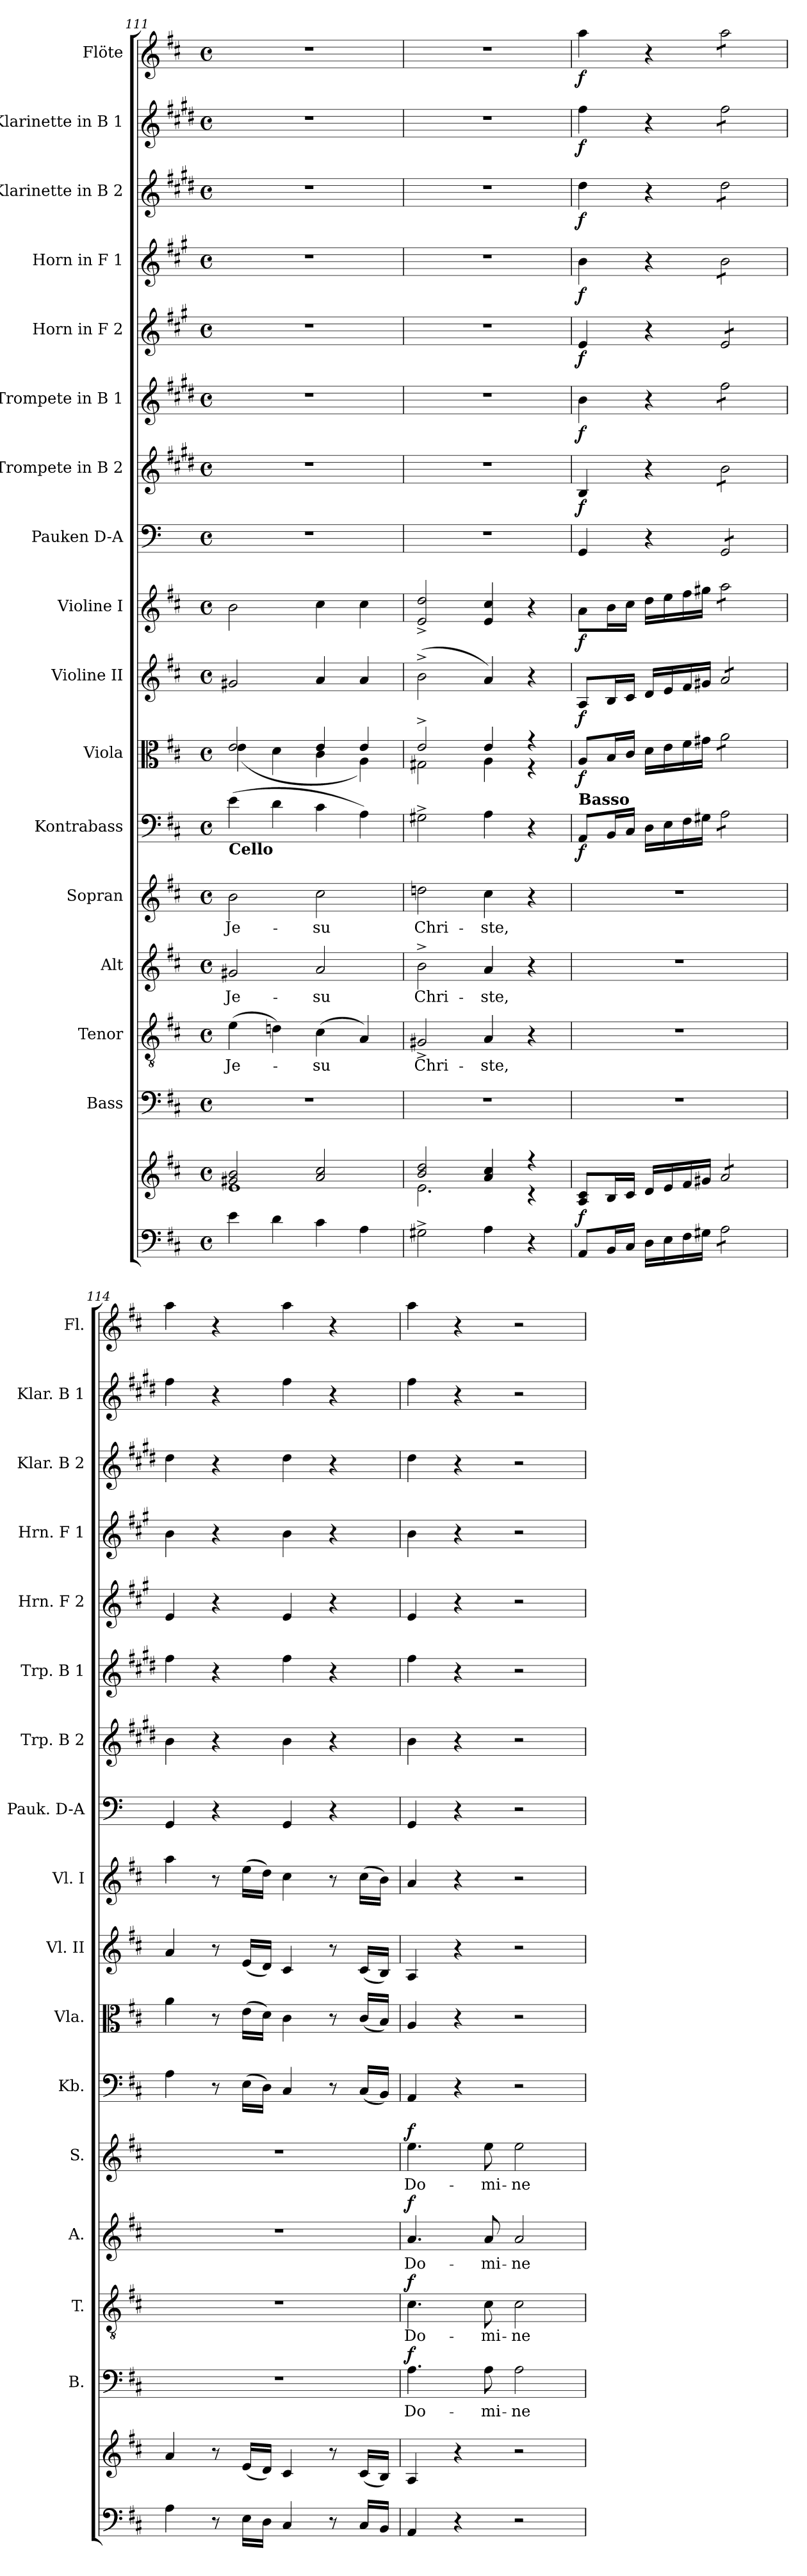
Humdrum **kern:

**kern	**kern	**dynam	**kern	**text	**dynam	**kern	**text	**dynam	**kern	**text	**dynam	**kern	**text	**dynam	**kern	**dynam	**kern	**dynam	**kern	**dynam	**kern	**dynam	**kern	**kern	**dynam	**kern	**dynam	**kern	**dynam	**kern	**dynam	**kern	**dynam	**kern	**dynam	**kern	**dynam
*part17	*part17	*part17	*part16	*part16	*part16	*part15	*part15	*part15	*part14	*part14	*part14	*part13	*part13	*part13	*part12	*part12	*part11	*part11	*part10	*part10	*part9	*part9	*part8	*part7	*part7	*part6	*part6	*part5	*part5	*part4	*part4	*part3	*part3	*part2	*part2	*part1	*part1
*staff18	*staff17	*staff17/18	*staff16	*staff16	*staff16	*staff15	*staff15	*staff15	*staff14	*staff14	*staff14	*staff13	*staff13	*staff13	*staff12	*staff12	*staff11	*staff11	*staff10	*staff10	*staff9	*staff9	*staff8	*staff7	*staff7	*staff6	*staff6	*staff5	*staff5	*staff4	*staff4	*staff3	*staff3	*staff2	*staff2	*staff1	*staff1
*	*	*	*I"Bass	*	*	*I"Tenor	*	*	*I"Alt	*	*	*I"Sopran	*	*	*I"Kontrabass	*	*I"Viola	*	*I"Violine II	*	*I"Violine I	*	*I"Pauken D-A	*I"Trompete in B 2	*	*I"Trompete in B 1	*	*I"Horn in F 2	*	*I"Horn in F 1	*	*I"Klarinette in B 2	*	*I"Klarinette in B 1	*	*I"Flöte	*
*	*	*	*I'B.	*	*	*I'T.	*	*	*I'A.	*	*	*I'S.	*	*	*I'Kb.	*	*I'Vla.	*	*I'Vl. II	*	*I'Vl. I	*	*I'Pauk. D-A	*I'Trp. B 2	*	*I'Trp. B 1	*	*I'Hrn. F 2	*	*I'Hrn. F 1	*	*I'Klar. B 2	*	*I'Klar. B 1	*	*I'Fl.	*
*clefF4	*clefG2	*	*clefF4	*	*	*clefGv2	*	*	*clefG2	*	*	*clefG2	*	*	*clefF4	*	*clefC3	*	*clefG2	*	*clefG2	*	*clefF4	*clefG2	*	*clefG2	*	*clefG2	*	*clefG2	*	*clefG2	*	*clefG2	*	*clefG2	*
*	*	*	*	*	*	*	*	*	*	*	*	*	*	*	*ITrd7c12	*	*	*	*	*	*	*	*ITrd-1c-2	*ITrd1c2	*	*ITrd1c2	*	*ITrd4c7	*	*ITrd4c7	*	*ITrd1c2	*	*ITrd1c2	*	*	*
*k[f#c#]	*k[f#c#]	*	*k[f#c#]	*	*	*k[f#c#]	*	*	*k[f#c#]	*	*	*k[f#c#]	*	*	*k[f#c#]	*	*k[f#c#]	*	*k[f#c#]	*	*k[f#c#]	*	*k[f#c#]	*k[f#c#]	*	*k[f#c#]	*	*k[f#c#]	*	*k[f#c#]	*	*k[f#c#]	*	*k[f#c#]	*	*k[f#c#]	*
*D:	*D:	*	*D:	*	*	*D:	*	*	*D:	*	*	*D:	*	*	*D:	*	*D:	*	*D:	*	*D:	*	*D:	*D:	*	*D:	*	*D:	*	*D:	*	*D:	*	*D:	*	*D:	*
*M4/4	*M4/4	*	*M4/4	*	*	*M4/4	*	*	*M4/4	*	*	*M4/4	*	*	*M4/4	*	*M4/4	*	*M4/4	*	*M4/4	*	*M4/4	*M4/4	*	*M4/4	*	*M4/4	*	*M4/4	*	*M4/4	*	*M4/4	*	*M4/4	*
*met(c)	*met(c)	*	*met(c)	*	*	*met(c)	*	*	*met(c)	*	*	*met(c)	*	*	*met(c)	*	*met(c)	*	*met(c)	*	*met(c)	*	*met(c)	*met(c)	*	*met(c)	*	*met(c)	*	*met(c)	*	*met(c)	*	*met(c)	*	*met(c)	*
=111	=111	=111	=111	=111	=111	=111	=111	=111	=111	=111	=111	=111	=111	=111	=111	=111	=111	=111	=111	=111	=111	=111	=111	=111	=111	=111	=111	=111	=111	=111	=111	=111	=111	=111	=111	=111	=111
*	*^	*	*	*	*	*	*	*	*	*	*	*	*	*	*	*	*	*	*	*	*	*	*	*	*	*	*	*	*	*	*	*	*	*	*	*	*
!	!	!	!	!	!	!	!	!	!	!	!	!	!	!	!	!LO:TX:b:B:t=Cello	!	!	!	!	!	!	!	!	!	!	!	!	!	!	!	!	!	!	!	!	!	!
!	!	!	!	!	!	!	!	!LO:LY:b	!	!	!LO:LY:b	!	!	!LO:LY:b	!	!	!	!	!	!	!	!	!	!	!	!	!	!	!	!	!	!	!	!	!	!	!	!
*	*	*	*	*	*	*	*	*	*	*	*	*	*	*	*	*	*	*^	*	*	*	*	*	*	*	*	*	*	*	*	*	*	*	*	*	*	*	*
4e\	2g#X/ 2b/	1e	.	1r	.	.	(>4e\	Je-	.	2g#X/	Je-	.	2b\	Je-	.	(>4E\	.	2e/	(<4e\	.	2g#X/	.	2b\	.	1r	1r	.	1r	.	1r	.	1r	.	1r	.	1r	.	1r	.
4d\	.	.	.	.	.	.	4dn\)	.	.	.	.	.	.	.	.	4D\	.	.	4d\	.	.	.	.	.	.	.	.	.	.	.	.	.	.	.	.	.	.	.	.
!	!	!	!	!	!	!	!	!LO:LY:b	!	!	!LO:LY:b	!	!	!LO:LY:b	!	!	!	!	!	!	!	!	!	!	!	!	!	!	!	!	!	!	!	!	!	!	!	!	!
4c#\	2a/ 2cc#/	.	.	.	.	.	(>4c#\	-su	.	2a/	-su	.	2cc#\	-su	.	4C#\	.	4e/	4c#\	.	4a/	.	4cc#\	.	.	.	.	.	.	.	.	.	.	.	.	.	.	.	.
4A\	.	.	.	.	.	.	4A/)	.	.	.	.	.	.	.	.	4AA\)	.	4e/	4A\)	.	4a/	.	4cc#\	.	.	.	.	.	.	.	.	.	.	.	.	.	.	.	.
!!LO:PB:g=z
=112	=112	=112	=112	=112	=112	=112	=112	=112	=112	=112	=112	=112	=112	=112	=112	=112	=112	=112	=112	=112	=112	=112	=112	=112	=112	=112	=112	=112	=112	=112	=112	=112	=112	=112	=112	=112	=112	=112	=112
!	!	!	!	!	!	!	!	!LO:LY:b	!	!	!LO:LY:b	!	!	!LO:LY:b	!	!	!	!	!	!	!	!	!	!	!	!	!	!	!	!	!	!	!	!	!	!	!	!	!
2G#X^>\	2b/ 2dd/	2.e\	.	1r	.	.	2G#X^>/	Chri-	.	2b^>\	Chri-	.	2ddn\	Chri-	.	2GG#X^>\	.	2e^>/	2G#X\	.	(>2b^>\	.	2e/^< 2dd/^<	.	1r	1r	.	1r	.	1r	.	1r	.	1r	.	1r	.	1r	.
!	!	!	!	!	!	!	!	!LO:LY:b	!	!	!LO:LY:b	!	!	!LO:LY:b	!	!	!	!	!	!	!	!	!	!	!	!	!	!	!	!	!	!	!	!	!	!	!	!	!
4A\	4a/ 4cc#/	.	.	.	.	.	4A/	-ste,	.	4a/	-ste,	.	4cc#\	-ste,	.	4AA\	.	4e/	4A\	.	4a/)	.	4e/ 4cc#/	.	.	.	.	.	.	.	.	.	.	.	.	.	.	.	.
4r	4r	4r	.	.	.	.	4r	.	.	4r	.	.	4r	.	.	4r	.	4r	4r	.	4r	.	4r	.	.	.	.	.	.	.	.	.	.	.	.	.	.	.	.
=113	=113	=113	=113	=113	=113	=113	=113	=113	=113	=113	=113	=113	=113	=113	=113	=113	=113	=113	=113	=113	=113	=113	=113	=113	=113	=113	=113	=113	=113	=113	=113	=113	=113	=113	=113	=113	=113	=113	=113
!	!	!	!	!	!	!	!	!	!	!	!	!	!	!	!	!LO:TX:a:B:t=Basso	!	!	!	!	!	!	!	!	!	!	!	!	!	!	!	!	!	!	!	!	!	!	!
!	!	!	!LO:DY:a=2	!	!	!	!	!	!	!	!	!	!	!	!	!	!LO:DY:b	!	!	!LO:DY:b	!	!LO:DY:b	!	!LO:DY:b	!	!	!LO:DY:b	!	!LO:DY:b	!	!LO:DY:b	!	!LO:DY:b	!	!LO:DY:b	!	!LO:DY:b	!	!LO:DY:b
*	*v	*v	*	*	*	*	*	*	*	*	*	*	*	*	*	*	*	*v	*v	*	*	*	*	*	*	*	*	*	*	*	*	*	*	*	*	*	*	*	*
8AA/L	8A/ 8c#/L	f	1r	.	.	1r	.	.	1r	.	.	1r	.	.	8AAA/L	f	8A/L	f	8A/L	f	8a\L	f	4AA/	4A/	f	4a\	f	4A/	f	4e\	f	4cc#\	f	4ee\	f	4aa\	f
16BB/L	16B/L	.	.	.	.	.	.	.	.	.	.	.	.	.	16BBB/L	.	16B/L	.	16B/L	.	16b\L	.	.	.	.	.	.	.	.	.	.	.	.	.	.	.	.
16C#/JJ	16c#/JJ	.	.	.	.	.	.	.	.	.	.	.	.	.	16CC#/JJ	.	16c#/JJ	.	16c#/JJ	.	16cc#\JJ	.	.	.	.	.	.	.	.	.	.	.	.	.	.	.	.
16D\LL	16d/LL	.	.	.	.	.	.	.	.	.	.	.	.	.	16DD\LL	.	16d\LL	.	16d/LL	.	16dd\LL	.	4r	4r	.	4r	.	4r	.	4r	.	4r	.	4r	.	4r	.
16E\	16e/	.	.	.	.	.	.	.	.	.	.	.	.	.	16EE\	.	16e\	.	16e/	.	16ee\	.	.	.	.	.	.	.	.	.	.	.	.	.	.	.	.
16F#\	16f#/	.	.	.	.	.	.	.	.	.	.	.	.	.	16FF#\	.	16f#\	.	16f#/	.	16ff#\	.	.	.	.	.	.	.	.	.	.	.	.	.	.	.	.
16G#X\JJ	16g#X/JJ	.	.	.	.	.	.	.	.	.	.	.	.	.	16GG#X\JJ	.	16g#X\JJ	.	16g#X/JJ	.	16gg#X\JJ	.	.	.	.	.	.	.	.	.	.	.	.	.	.	.	.
*tremolo	*	*	*	*	*	*	*	*	*	*	*	*	*	*	*	*	*	*	*	*	*	*	*	*	*	*	*	*	*	*	*	*	*	*	*	*	*
*	*tremolo	*	*	*	*	*	*	*	*	*	*	*	*	*	*	*	*	*	*	*	*	*	*	*	*	*	*	*	*	*	*	*	*	*	*	*	*
*	*	*	*	*	*	*	*	*	*	*	*	*	*	*	*tremolo	*	*	*	*	*	*	*	*	*	*	*	*	*	*	*	*	*	*	*	*	*	*
*	*	*	*	*	*	*	*	*	*	*	*	*	*	*	*	*	*tremolo	*	*	*	*	*	*	*	*	*	*	*	*	*	*	*	*	*	*	*	*
*	*	*	*	*	*	*	*	*	*	*	*	*	*	*	*	*	*	*	*tremolo	*	*	*	*	*	*	*	*	*	*	*	*	*	*	*	*	*	*
*	*	*	*	*	*	*	*	*	*	*	*	*	*	*	*	*	*	*	*	*	*tremolo	*	*	*	*	*	*	*	*	*	*	*	*	*	*	*	*
*	*	*	*	*	*	*	*	*	*	*	*	*	*	*	*	*	*	*	*	*	*	*	*tremolo	*	*	*	*	*	*	*	*	*	*	*	*	*	*
*	*	*	*	*	*	*	*	*	*	*	*	*	*	*	*	*	*	*	*	*	*	*	*	*tremolo	*	*	*	*	*	*	*	*	*	*	*	*	*
*	*	*	*	*	*	*	*	*	*	*	*	*	*	*	*	*	*	*	*	*	*	*	*	*	*	*tremolo	*	*	*	*	*	*	*	*	*	*	*
*	*	*	*	*	*	*	*	*	*	*	*	*	*	*	*	*	*	*	*	*	*	*	*	*	*	*	*	*tremolo	*	*	*	*	*	*	*	*	*
*	*	*	*	*	*	*	*	*	*	*	*	*	*	*	*	*	*	*	*	*	*	*	*	*	*	*	*	*	*	*tremolo	*	*	*	*	*	*	*
*	*	*	*	*	*	*	*	*	*	*	*	*	*	*	*	*	*	*	*	*	*	*	*	*	*	*	*	*	*	*	*	*tremolo	*	*	*	*	*
*	*	*	*	*	*	*	*	*	*	*	*	*	*	*	*	*	*	*	*	*	*	*	*	*	*	*	*	*	*	*	*	*	*	*tremolo	*	*	*
*	*	*	*	*	*	*	*	*	*	*	*	*	*	*	*	*	*	*	*	*	*	*	*	*	*	*	*	*	*	*	*	*	*	*	*	*tremolo	*
8A\L	8a/L	.	.	.	.	.	.	.	.	.	.	.	.	.	8AA\L	.	8a\L	.	8a/L	.	8aa\L	.	8AA/L	8a\L	.	8ee\L	.	8A/L	.	8e\L	.	8cc#\L	.	8ee\L	.	8aa\L	.
8A\	8a/	.	.	.	.	.	.	.	.	.	.	.	.	.	8AA\	.	8a\	.	8a/	.	8aa\	.	8AA/	8a\	.	8ee\	.	8A/	.	8e\	.	8cc#\	.	8ee\	.	8aa\	.
8A\	8a/	.	.	.	.	.	.	.	.	.	.	.	.	.	8AA\	.	8a\	.	8a/	.	8aa\	.	8AA/	8a\	.	8ee\	.	8A/	.	8e\	.	8cc#\	.	8ee\	.	8aa\	.
8A\J	8a/J	.	.	.	.	.	.	.	.	.	.	.	.	.	8AA\J	.	8a\J	.	8a/J	.	8aa\J	.	8AA/J	8a\J	.	8ee\J	.	8A/J	.	8e\J	.	8cc#\J	.	8ee\J	.	8aa\J	.
*	*	*	*	*	*	*	*	*	*	*	*	*	*	*	*	*	*	*	*	*	*	*	*	*	*	*	*	*	*	*	*	*	*	*	*	*Xtremolo	*
*	*	*	*	*	*	*	*	*	*	*	*	*	*	*	*	*	*	*	*	*	*	*	*	*	*	*	*	*	*	*	*	*	*	*Xtremolo	*	*	*
*	*	*	*	*	*	*	*	*	*	*	*	*	*	*	*	*	*	*	*	*	*	*	*	*	*	*	*	*	*	*	*	*Xtremolo	*	*	*	*	*
*	*	*	*	*	*	*	*	*	*	*	*	*	*	*	*	*	*	*	*	*	*	*	*	*	*	*	*	*	*	*Xtremolo	*	*	*	*	*	*	*
*	*	*	*	*	*	*	*	*	*	*	*	*	*	*	*	*	*	*	*	*	*	*	*	*	*	*	*	*Xtremolo	*	*	*	*	*	*	*	*	*
*	*	*	*	*	*	*	*	*	*	*	*	*	*	*	*	*	*	*	*	*	*	*	*	*	*	*Xtremolo	*	*	*	*	*	*	*	*	*	*	*
*	*	*	*	*	*	*	*	*	*	*	*	*	*	*	*	*	*	*	*	*	*	*	*	*Xtremolo	*	*	*	*	*	*	*	*	*	*	*	*	*
*	*	*	*	*	*	*	*	*	*	*	*	*	*	*	*	*	*	*	*	*	*	*	*Xtremolo	*	*	*	*	*	*	*	*	*	*	*	*	*	*
*	*	*	*	*	*	*	*	*	*	*	*	*	*	*	*	*	*	*	*	*	*Xtremolo	*	*	*	*	*	*	*	*	*	*	*	*	*	*	*	*
*	*	*	*	*	*	*	*	*	*	*	*	*	*	*	*	*	*	*	*Xtremolo	*	*	*	*	*	*	*	*	*	*	*	*	*	*	*	*	*	*
*	*	*	*	*	*	*	*	*	*	*	*	*	*	*	*	*	*Xtremolo	*	*	*	*	*	*	*	*	*	*	*	*	*	*	*	*	*	*	*	*
*	*	*	*	*	*	*	*	*	*	*	*	*	*	*	*Xtremolo	*	*	*	*	*	*	*	*	*	*	*	*	*	*	*	*	*	*	*	*	*	*
*	*Xtremolo	*	*	*	*	*	*	*	*	*	*	*	*	*	*	*	*	*	*	*	*	*	*	*	*	*	*	*	*	*	*	*	*	*	*	*	*
*Xtremolo	*	*	*	*	*	*	*	*	*	*	*	*	*	*	*	*	*	*	*	*	*	*	*	*	*	*	*	*	*	*	*	*	*	*	*	*	*
=114	=114	=114	=114	=114	=114	=114	=114	=114	=114	=114	=114	=114	=114	=114	=114	=114	=114	=114	=114	=114	=114	=114	=114	=114	=114	=114	=114	=114	=114	=114	=114	=114	=114	=114	=114	=114	=114
4A\	4a/	.	1r	.	.	1r	.	.	1r	.	.	1r	.	.	4AA\	.	4a\	.	4a/	.	4aa\	.	4AA/	4a\	.	4ee\	.	4A/	.	4e\	.	4cc#\	.	4ee\	.	4aa\	.
8r	8r	.	.	.	.	.	.	.	.	.	.	.	.	.	8r	.	8r	.	8r	.	8r	.	4r	4r	.	4r	.	4r	.	4r	.	4r	.	4r	.	4r	.
16E\LL	(<16e/LL	.	.	.	.	.	.	.	.	.	.	.	.	.	(>16EE\LL	.	(>16e\LL	.	(<16e/LL	.	(>16ee\LL	.	.	.	.	.	.	.	.	.	.	.	.	.	.	.	.
16D\JJ	16d/JJ)	.	.	.	.	.	.	.	.	.	.	.	.	.	16DD\JJ)	.	16d\JJ)	.	16d/JJ)	.	16dd\JJ)	.	.	.	.	.	.	.	.	.	.	.	.	.	.	.	.
4C#/	4c#/	.	.	.	.	.	.	.	.	.	.	.	.	.	4CC#/	.	4c#\	.	4c#/	.	4cc#\	.	4AA/	4a\	.	4ee\	.	4A/	.	4e\	.	4cc#\	.	4ee\	.	4aa\	.
8r	8r	.	.	.	.	.	.	.	.	.	.	.	.	.	8r	.	8r	.	8r	.	8r	.	4r	4r	.	4r	.	4r	.	4r	.	4r	.	4r	.	4r	.
16C#/LL	(<16c#/LL	.	.	.	.	.	.	.	.	.	.	.	.	.	(<16CC#/LL	.	(<16c#/LL	.	(<16c#/LL	.	(>16cc#\LL	.	.	.	.	.	.	.	.	.	.	.	.	.	.	.	.
16BB/JJ	16B/JJ)	.	.	.	.	.	.	.	.	.	.	.	.	.	16BBB/JJ)	.	16B/JJ)	.	16B/JJ)	.	16b\JJ)	.	.	.	.	.	.	.	.	.	.	.	.	.	.	.	.
=115	=115	=115	=115	=115	=115	=115	=115	=115	=115	=115	=115	=115	=115	=115	=115	=115	=115	=115	=115	=115	=115	=115	=115	=115	=115	=115	=115	=115	=115	=115	=115	=115	=115	=115	=115	=115	=115
!	!	!	!	!LO:LY:b	!LO:DY:a	!	!LO:LY:b	!LO:DY:a	!	!LO:LY:b	!LO:DY:a	!	!LO:LY:b	!LO:DY:a	!	!	!	!	!	!	!	!	!	!	!	!	!	!	!	!	!	!	!	!	!	!	!
4AA/	4A/	.	4.A\	Do-	f	4.c#\	Do-	f	4.a/	Do-	f	4.ee\	Do-	f	4AAA/	.	4A/	.	4A/	.	4a/	.	4AA/	4a\	.	4ee\	.	4A/	.	4e\	.	4cc#\	.	4ee\	.	4aa\	.
4r	4r	.	.	.	.	.	.	.	.	.	.	.	.	.	4r	.	4r	.	4r	.	4r	.	4r	4r	.	4r	.	4r	.	4r	.	4r	.	4r	.	4r	.
!	!	!	!	!LO:LY:b	!	!	!LO:LY:b	!	!	!LO:LY:b	!	!	!LO:LY:b	!	!	!	!	!	!	!	!	!	!	!	!	!	!	!	!	!	!	!	!	!	!	!	!
.	.	.	8A\	-mi-	.	8c#\	-mi-	.	8a/	-mi-	.	8ee\	-mi-	.	.	.	.	.	.	.	.	.	.	.	.	.	.	.	.	.	.	.	.	.	.	.	.
!	!	!	!	!LO:LY:b	!	!	!LO:LY:b	!	!	!LO:LY:b	!	!	!LO:LY:b	!	!	!	!	!	!	!	!	!	!	!	!	!	!	!	!	!	!	!	!	!	!	!	!
2r	2r	.	2A\	-ne	.	2c#\	-ne	.	2a/	-ne	.	2ee\	-ne	.	2r	.	2r	.	2r	.	2r	.	2r	2r	.	2r	.	2r	.	2r	.	2r	.	2r	.	2r	.
=	=	=	=	=	=	=	=	=	=	=	=	=	=	=	=	=	=	=	=	=	=	=	=	=	=	=	=	=	=	=	=	=	=	=	=	=	=
*-	*-	*-	*-	*-	*-	*-	*-	*-	*-	*-	*-	*-	*-	*-	*-	*-	*-	*-	*-	*-	*-	*-	*-	*-	*-	*-	*-	*-	*-	*-	*-	*-	*-	*-	*-	*-	*-
